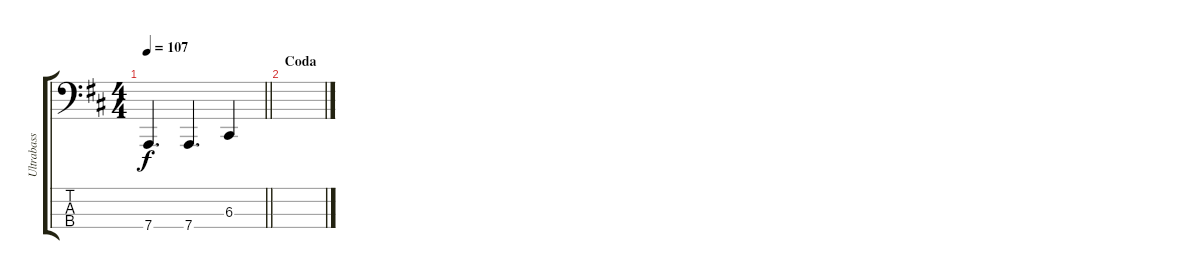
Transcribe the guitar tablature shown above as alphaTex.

\track ("Ultrabass" "Ultrabass") {instrument fretlessbass}
\staff {score tabs}
\tuning (F1 C1 G0 D0) {hide}
\ts (4 4)
\tempo 107
\clef f4
\barLineRight lightlight
\ks d
7.4.4{d dy f} 7.4.4{d} 6.3.4 |
\section ("" "Coda")
